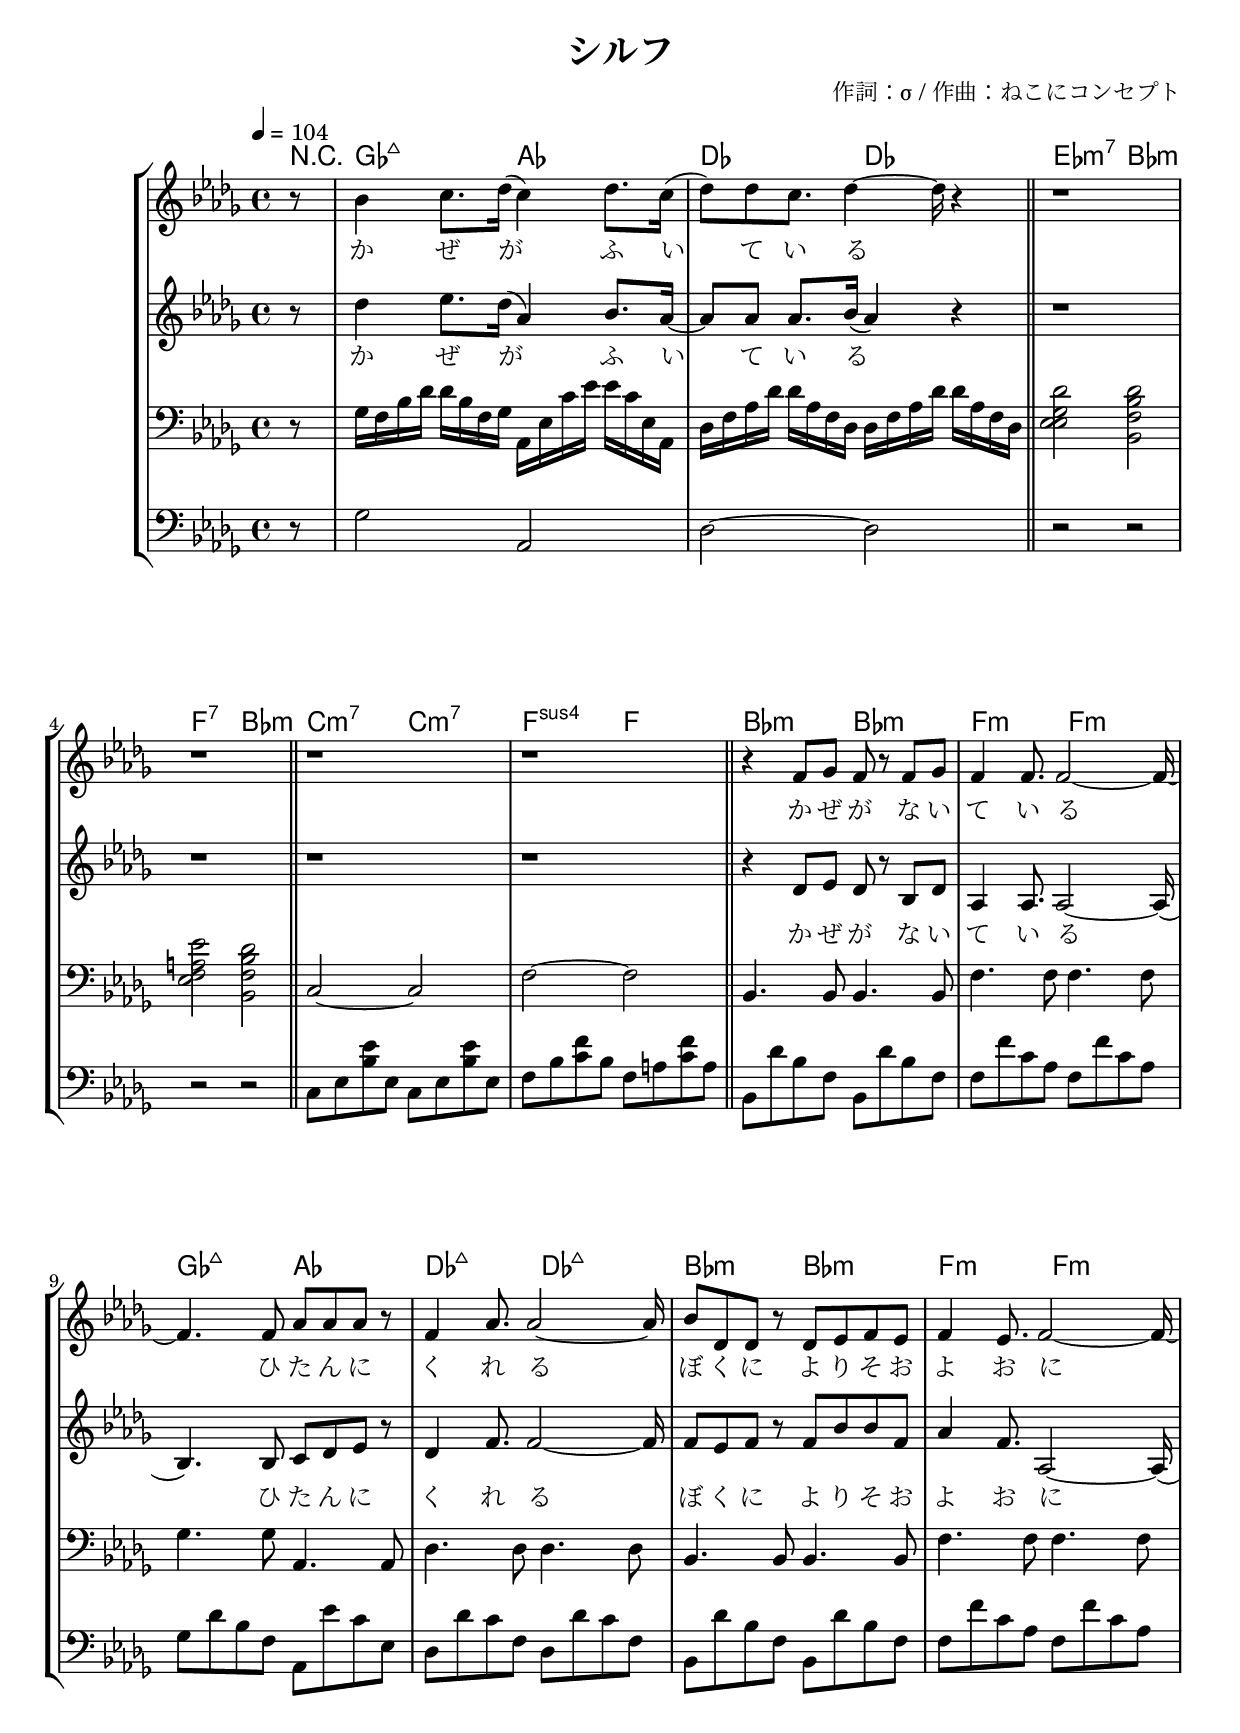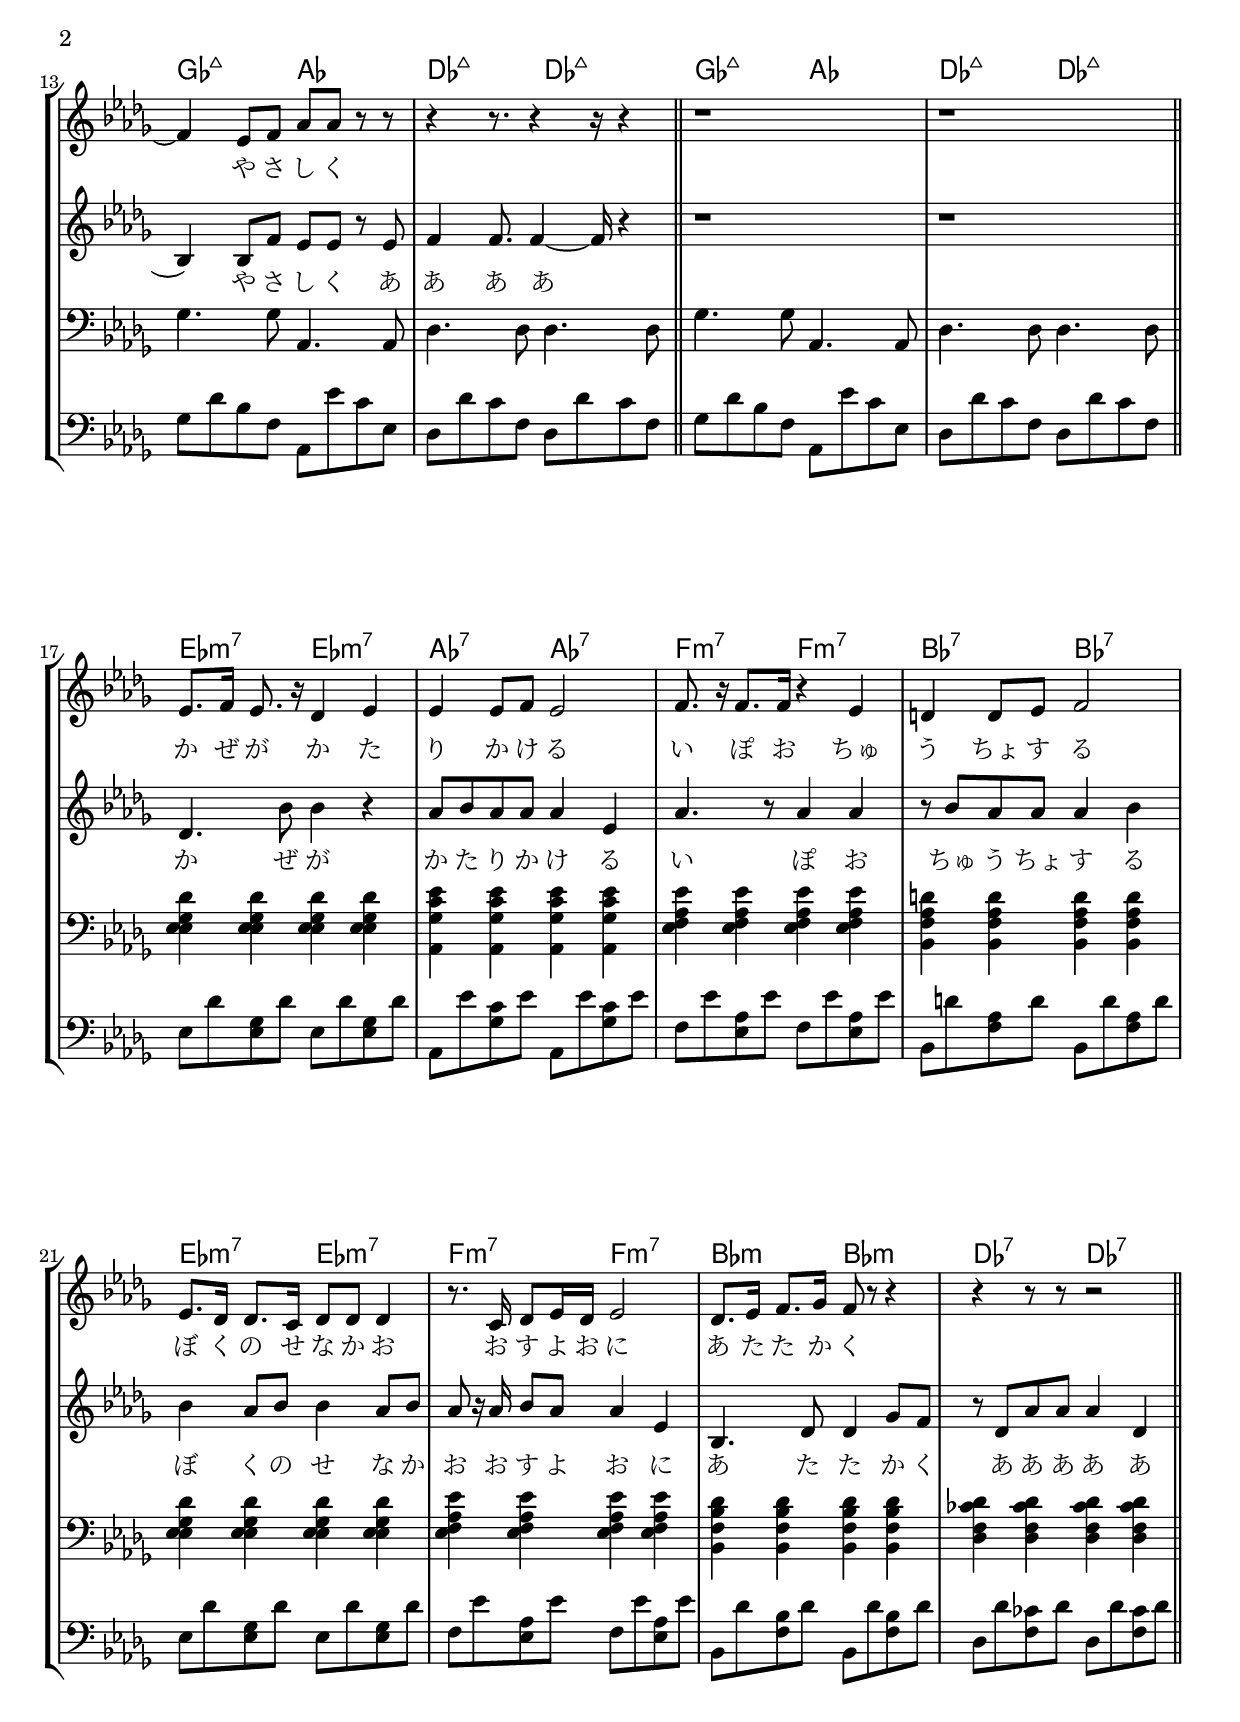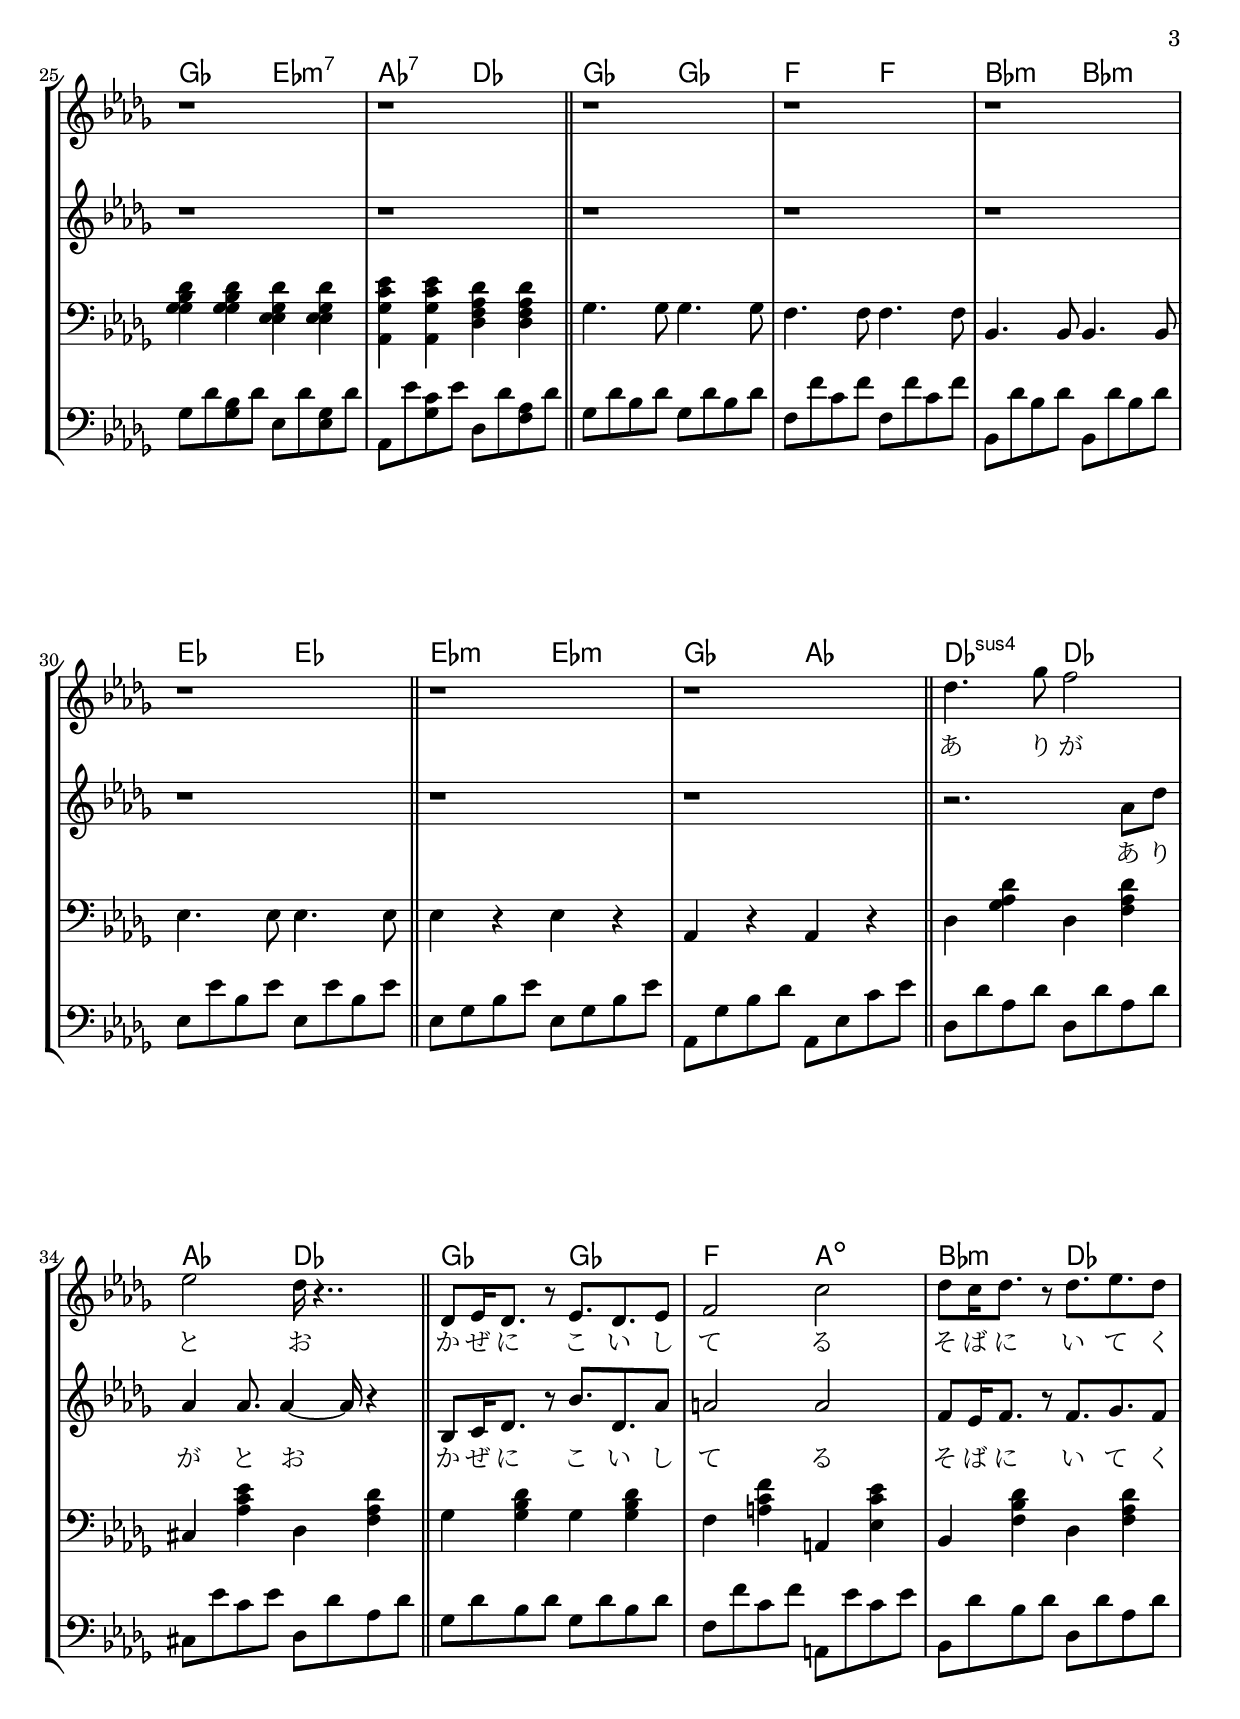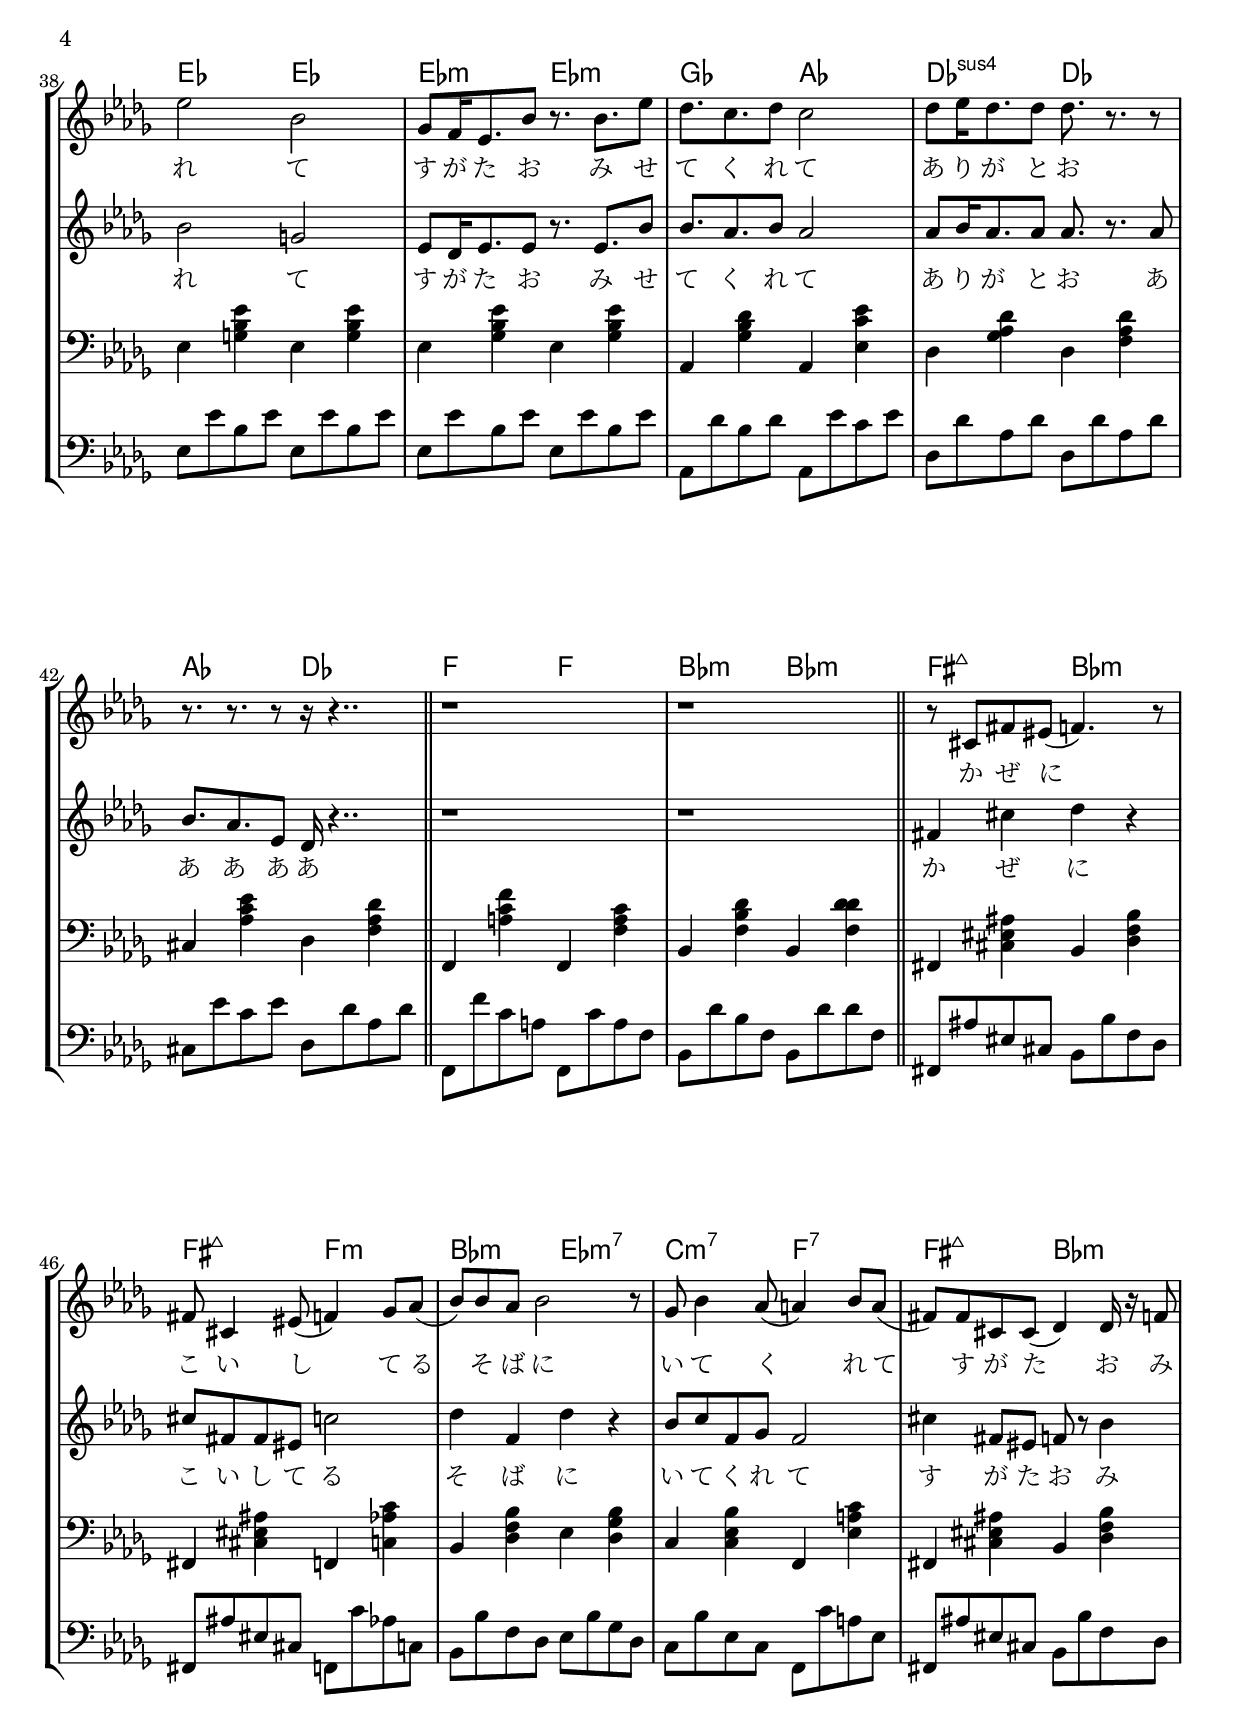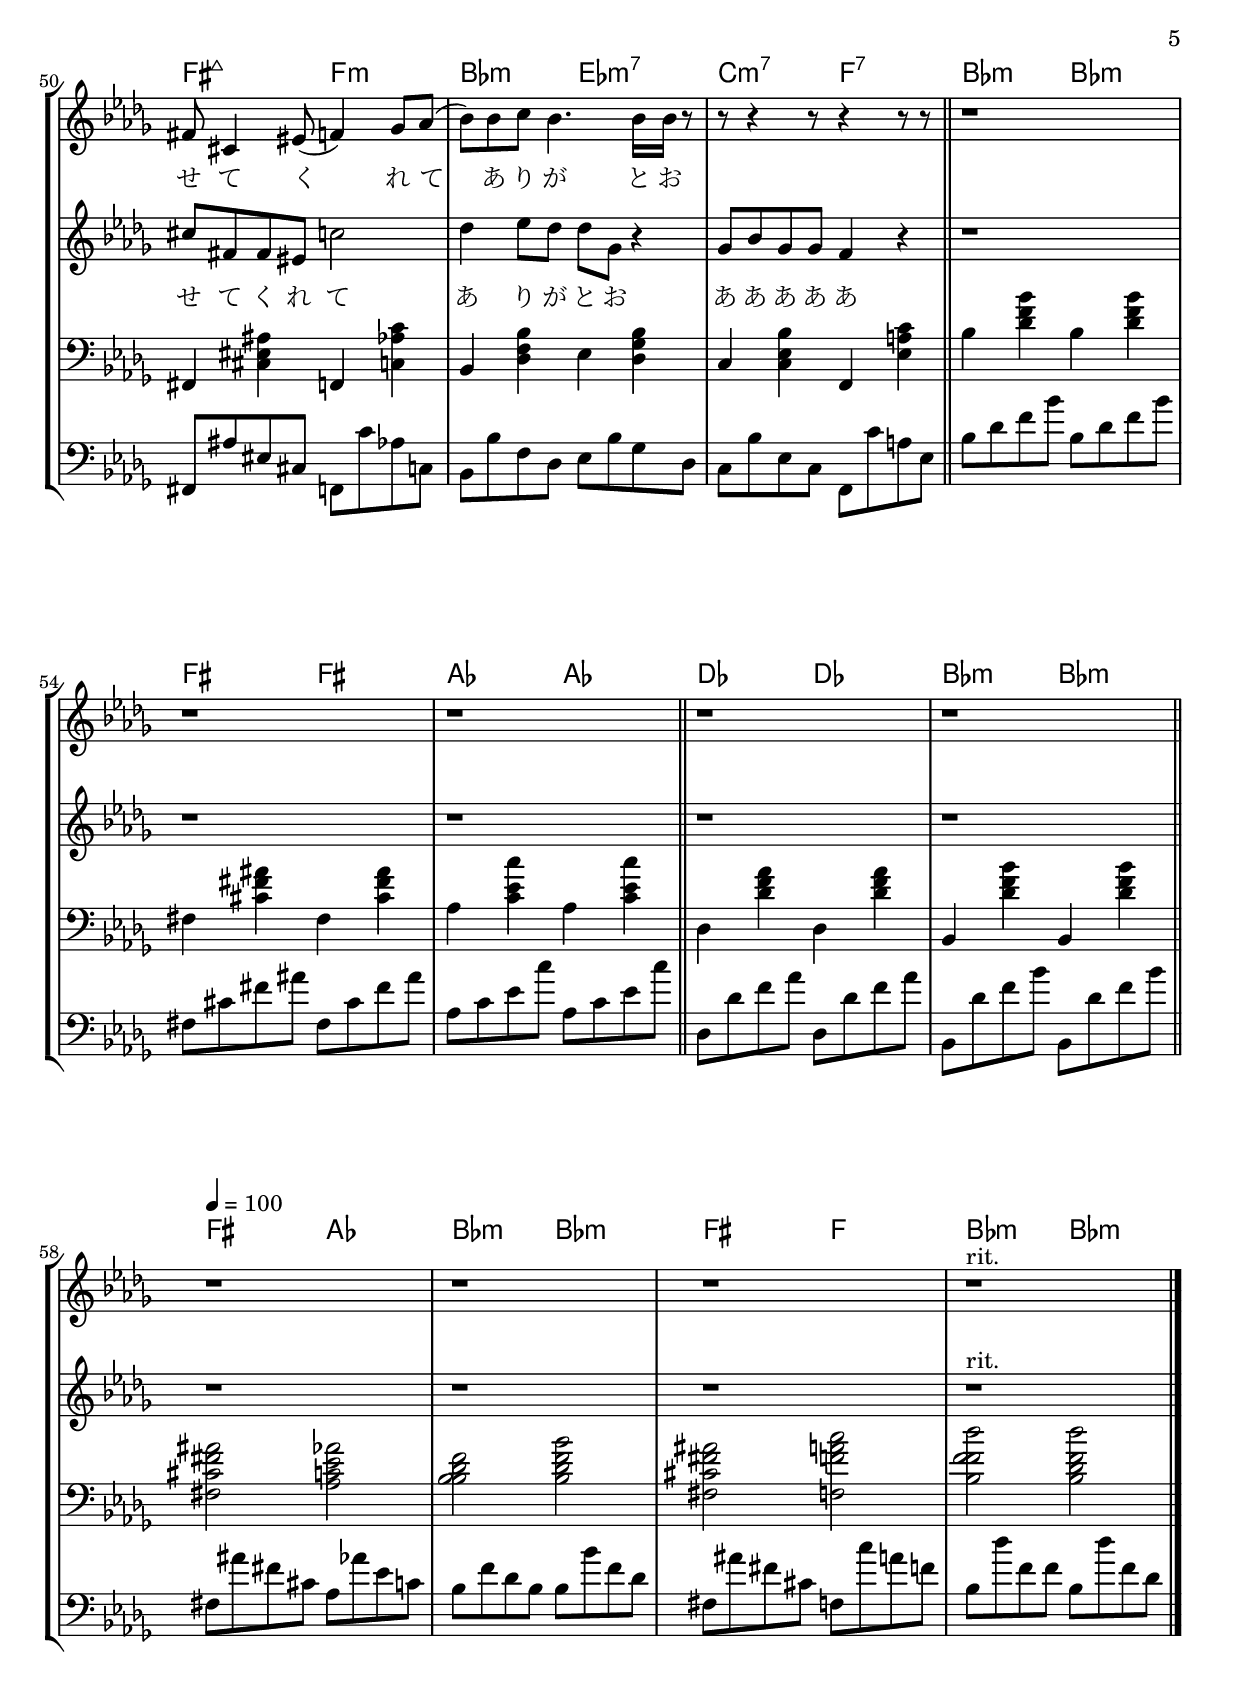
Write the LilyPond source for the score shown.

\version "2.12.1"

\header {
	title = \markup {シルフ}
	composer = \markup \center-column {"作詞：σ / 作曲：ねこにコンセプト"}
}

harmony = \chordmode {
		r8ges2:maj7 as des des 

	es:min7 bes:m f:7 bes:m 

	c:min7 c:min7 f:sus4 f 

	bes:m bes:m f:m f:m ges:maj7 as des:maj7 des:maj7 bes:m bes:m f:m f:m ges:maj7 as des:maj7 des:maj7 

	ges:maj7 as des:maj7 des:maj7 

	es:min7 es:min7 as:7 as:7 f:min7 f:min7 bes:7 bes:7 es:min7 es:min7 f:min7 f:min7 bes:m bes:m des:7 des:7 

	ges es:min7 as:7 des 

	ges ges f f bes:m bes:m es es 

	es:m es:m ges as 

	des:sus4 des as des 

	ges ges f a:dim bes:m des es es es:m es:m ges as des:sus4 des as des 

	f f bes:m bes:m 

	fis:maj7 bes:m fis:maj7 f:m bes:m es:min7 c:m7 f:7 fis:maj7 bes:m fis:maj7 f:m bes:m es:min7 c:m7 f:7 

	bes:m bes:m fis fis as as 

	des des bes:m bes:m 

	fis as bes:m bes:m fis f bes:m bes:m 
}

melody = {
	\set Staff.midiInstrument = #"French horn"
	\partial 8*1
		\key des \major
	\tempo 4 = 104
r8  bes'4  c''8.  des''16  (c''4)  des''8.  c''16 
	(des''8)  des''8  c''8.  des''4~des''16  	r4 	r1 | r1   
	r1 | r1   
	\set Staff.midiInstrument = #"mmi0.45"
	r4 f'8  ges'8  f'8  r8  f'8  ges'8 
	f'4  f'8.  f'2~f'16~ 
	f'4.  f'8  as'8  as'8  as'8  r8 
	f'4  as'8.  as'2~as'16 
	bes'8  des'8  des'8  r8  des'8  es'8  f'8  es'8 
	f'4  es'8.  f'2~f'16~ 
	f'4  es'8  f'8  as'8  as'8  r8  r8 
	r4  r8.  r4 r16  	r4 	r1 | r1   
	\set Staff.midiInstrument = #"mmi0.45"
	es'8.  f'16  es'8.  r16  des'4  es'4 
	es'4  es'8  f'8  es'2 
	f'8.  r16  f'8.  f'16  r4  es'4 
	d'4  d'8  es'8  f'2 
	es'8.  des'16  des'8.  c'16  des'8  des'8  des'4 
	r8.  c'16  des'8  es'16  des'16  es'2 
	des'8.  es'16  f'8.  ges'16  f'8  r8  r4 
	r4  r8  r8  r2
	r1 | r1   
	r1 | r1 | r1 | r1   
	r1 | r1   
	\set Staff.midiInstrument = #"Pad 4 (choir)"
	 des''4.  ges''8  f''2 
	es''2  des''16  	r4.. 	\set Staff.midiInstrument = #"mmi0.45"
	des'8  es'16  des'8.  r8  es'8.  des'8.  es'8 
	f'2  c''2 
	des''8  c''16  des''8.  r8  des''8.  es''8.  des''8 
	es''2  bes'2 
	ges'8  f'16  es'8.  bes'8  r8.  bes'8.  es''8 
	des''8.  c''8.  des''8  c''2 
	des''8  es''16  des''8.  des''8  des''8.  r8.  r8 
	r8.  r8.  r8  r16  	r4.. 	r1 | r1   
	\set Staff.midiInstrument = #"Pad 7 (halo)"
	r8 cis'8  fis'8  eis'8  (f'4.)  r8 
	fis'8  cis'4  eis'8  (f'4)  ges'8  as'8 
	(bes'8)  bes'8  as'8  bes'2  r8 
	ges'8  bes'4  as'8  (a'4)  bes'8  a'8 
	(fis'8)  fis'8  cis'8  cis'8  (des'4)  des'16  r16  f'8 
	fis'8  cis'4  eis'8  (f'4)  ges'8  as'8 
	(bes'8)  bes'8  c''8  bes'4.  bes'16  bes'16  r8 
	r8  r4  r8  r4  r8  r8
	r1 | r1 | r1   
	r1 | r1   
	\tempo 4 = 100
	r1 | r1 | r1 | r1^"rit." \bar "|."
}

words = \lyricmode {
	か  ぜ  が  ふ  い  て  い  る  
	
	
	か  ぜ  が  な  い  て  い  る  ひ  た  ん  に  く  れ  る  ぼ  く  に  よ  り  そ  お  よ  お  に  や  さ  し  く  
	
	か  ぜ  が  か  た  り  か  け  る  い  ぽ  お  ちゅ  う  ちょ  す  る  ぼ  く  の  せ  な  か  お  お  す  よ  お  に  あ  た  た  か  く  
	
	
	
	あ  り  が  と  お  
	か  ぜ  に  こ  い  し  て  る  そ  ば  に  い  て  く  れ  て  す  が  た  お  み  せ  て  く  れ  て  あ  り  が  と  お  
	
	か  ぜ  に  こ  い  し  て  る  そ  ば  に  い  て  く  れ  て  す  が  た  お  み  せ  て  く  れ  て  あ  り  が  と  お  
	
	
	
}

secondmelody = {
	\set Staff.midiInstrument = #"Flute"
	\partial 8*1
		\key des \major
	\tempo 4 = 104
r8  des''4  es''8.  des''16  (as'4)  bes'8.  as'16~ 
	as'8  as'8  as'8.  bes'16  (as'4)  	r4 	r1 | r1   
	r1 | r1   
	\set Staff.midiInstrument = #"String Ensemble 1"
	r4 des'8  es'8  des'8  r8  bes8  des'8 
	as4  as8.  as2~as16 
	(bes4.)  bes8  c'8  des'8  es'8  r8 
	des'4  f'8.  f'2~f'16 
	f'8  es'8  f'8  r8  f'8  bes'8  bes'8  f'8 
	as'4  f'8.  as2~as16 
	(bes4)  bes8  f'8  es'8  es'8  r8  es'8 
	f'4  f'8.  f'4~f'16  	r4 	r1 | r1   
	\set Staff.midiInstrument = #"FX 8 (sci-fi)"
	des'4.  bes'8  bes'4  r4 
	as'8  bes'8  as'8  as'8  as'4  es'4 
	as'4.  r8  as'4  as'4 
	r8  bes'8  as'8  as'8  as'4  bes'4 
	bes'4  as'8  bes'8  bes'4  as'8  bes'8 
	as'8  r16  as'16  bes'8  as'8  as'4  es'4 
	bes4.  des'8  des'4  ges'8  f'8 
	r8  des'8  as'8  as'8  as'4  des'4
	r1 | r1   
	r1 | r1 | r1 | r1   
	r1 | r1   
	\set Staff.midiInstrument = #"Pad 4 (choir)"
	r2. as'8  des''8 
	as'4  as'8.  as'4~as'16  	r4 	\set Staff.midiInstrument = #"Pad 1 (new age)"
	bes8  c'16  des'8.  r8  bes'8.  des'8.  as'8 
	a'2  a'2 
	f'8  es'16  f'8.  r8  f'8.  ges'8.  f'8 
	bes'2  g'2 
	es'8  des'16  es'8.  es'8  r8.  es'8.  bes'8 
	bes'8.  as'8.  bes'8  as'2 
	as'8  bes'16  as'8.  as'8  as'8.  r8.  as'8 
	bes'8.  as'8.  es'8  des'16  	r4.. 	r1 | r1   
	\set Staff.midiInstrument = #"Lead 6 (voice)"
	 fis'4  cis''4  des''4  r4 
	cis''8  fis'8  fis'8  eis'8  c''2 
	des''4  f'4  des''4  r4 
	bes'8  c''8  f'8  ges'8  f'2 
	cis''4  fis'8  eis'8  f'8  r8  bes'4 
	cis''8  fis'8  fis'8  eis'8  c''2 
	des''4  es''8  des''8  des''8  ges'8  r4 
	ges'8  bes'8  ges'8  ges'8  f'4  	r4 	r1 | r1 | r1   
	r1 | r1   
	\tempo 4 = 100
	r1 | r1 | r1 | r1^"rit." \bar "|."
}

secondwords = \lyricmode {
	か  ぜ  が  ふ  い  て  い  る  
	
	
	か  ぜ  が  な  い  て  い  る  ひ  た  ん  に  く  れ  る  ぼ  く  に  よ  り  そ  お  よ  お  に  や  さ  し  く  あ  あ  あ  あ  
	
	か  ぜ  が  か  た  り  か  け  る  い  ぽ  お  ちゅ  う  ちょ  す  る  ぼ  く  の  せ  な  か  お  お  す  よ  お  に  あ  た  た  か  く  あ  あ  あ  あ  あ  
	
	
	
	あ  り  が  と  お  
	か  ぜ  に  こ  い  し  て  る  そ  ば  に  い  て  く  れ  て  す  が  た  お  み  せ  て  く  れ  て  あ  り  が  と  お  あ  あ  あ  あ  あ  
	
	か  ぜ  に  こ  い  し  て  る  そ  ば  に  い  て  く  れ  て  す  が  た  お  み  せ  て  く  れ  て  あ  り  が  と  お  あ  あ  あ  あ  あ  
	
	
	
}

tempochange = {
	\tempo 4 = 104
	r1 | r1 \bar "||"
	\tempo 4 = 104
	r1 | r1 \bar "||"
	\tempo 4 = 104
	r1 | r1 \bar "||"
	\tempo 4 = 104
	r1 | r1 | r1 | r1 | r1 | r1 | r1 | r1 \bar "||"
	\tempo 4 = 104
	r1 | r1 \bar "||"
	\tempo 4 = 104
	r1 | r1 | r1 | r1 | r1 | r1 | r1 | r1 \bar "||"
	\tempo 4 = 104
	r1 | r1 \bar "||"
	\tempo 4 = 104
	r1 | r1 | r1 | r1 \bar "||"
	\tempo 4 = 104
	r1 | r1 \bar "||"
	\tempo 4 = 104
	r1 | r1 \bar "||"
	\tempo 4 = 104
	r1 | r1 | r1 | r1 | r1 | r1 | r1 | r1 \bar "||"
	\tempo 4 = 104
	r1 | r1 \bar "||"
	\tempo 4 = 104
	r1 | r1 | r1 | r1 | r1 | r1 | r1 | r1 \bar "||"
	\tempo 4 = 104
	r1 | r1 | r1 \bar "||"
	\tempo 4 = 104
	r1 | r1 \bar "||"
	\tempo 4 = 100
	r1 | r1 | r1 | \tempo 4 = 75 r2 \tempo 4 = 66 r2 \bar "|."
}

mainacc = {
	\clef bass
	\set Staff.midiInstrument = #"FX 2 (soundtrack)"
	\key des \major
	\tempo 4 = 104
	\partial 8*1
	r8	ges16 f bes des' des' bes f ges
	as,16 es c' es' es' c' es as,
	des16 f as des' des' as f des
	des16 f as des' des' as f des
	\bar "||"

	\set Staff.midiInstrument = #"Acoustic Guitar (steel)"
	<es es ges des'>2
	<bes, f bes des'>2
	<f es a es'>2
	<bes, f bes des'>2
	\bar "||"

	\set Staff.midiInstrument = #"Synth Voice"
	c2
	~c2
	f2
	~f2
	\bar "||"

	\set Staff.midiInstrument = #"Acoustic Guitar (steel)"
	bes,4.bes,8
	bes,4.bes,8
	f4.f8
	f4.f8
	ges4.ges8
	as,4.as,8
	des4.des8
	des4.des8
	bes,4.bes,8
	bes,4.bes,8
	f4.f8
	f4.f8
	ges4.ges8
	as,4.as,8
	des4.des8
	des4.des8
	\bar "||"

	\set Staff.midiInstrument = #"Acoustic Guitar (steel)"
	ges4.ges8
	as,4.as,8
	des4.des8
	des4.des8
	\bar "||"

	\set Staff.midiInstrument = #"Acoustic Guitar (steel)"
	<es es ges des'>4 <es es ges des'>4
	<es es ges des'>4 <es es ges des'>4
	<as, ges c' es'>4 <as, ges c' es'>4
	<as, ges c' es'>4 <as, ges c' es'>4
	<f es as es'>4 <f es as es'>4
	<f es as es'>4 <f es as es'>4
	<bes, f as d'>4 <bes, f as d'>4
	<bes, f as d'>4 <bes, f as d'>4
	<es es ges des'>4 <es es ges des'>4
	<es es ges des'>4 <es es ges des'>4
	<f es as es'>4 <f es as es'>4
	<f es as es'>4 <f es as es'>4
	<bes, f bes des'>4 <bes, f bes des'>4
	<bes, f bes des'>4 <bes, f bes des'>4
	<des f ces' des'>4 <des f ces' des'>4
	<des f ces' des'>4 <des f ces' des'>4
	\bar "||"

	\set Staff.midiInstrument = #"Acoustic Guitar (steel)"
	<ges ges bes des'>4 <ges ges bes des'>4
	<es es ges des'>4 <es es ges des'>4
	<as, ges c' es'>4 <as, ges c' es'>4
	<des f as des'>4 <des f as des'>4
	\bar "||"

	\set Staff.midiInstrument = #"Acoustic Guitar (steel)"
	ges4.ges8
	ges4.ges8
	f4.f8
	f4.f8
	bes,4.bes,8
	bes,4.bes,8
	es4.es8
	es4.es8
	\bar "||"

	\set Staff.midiInstrument = #"Acoustic Guitar (steel)"
	es4 r4
	es4 r4
	as,4 r4
	as,4 r4
	\bar "||"

	\set Staff.midiInstrument = #"Acoustic Guitar (steel)"
	des4 <ges as des'>4
	des4 <f as des'>4
	cis4 <as c' es'>4
	des4 <f as des'>4
	\bar "||"

	\set Staff.midiInstrument = #"Acoustic Guitar (steel)"
	ges4 <ges bes des'>4
	ges4 <ges bes des'>4
	f4 <a c' f'>4
	a,4 <es c' es'>4
	bes,4 <f bes des'>4
	des4 <f as des'>4
	es4 <g bes es'>4
	es4 <g bes es'>4
	es4 <ges bes es'>4
	es4 <ges bes es'>4
	as,4 <ges bes des'>4
	as,4 <es c' es'>4
	des4 <ges as des'>4
	des4 <f as des'>4
	cis4 <as c' es'>4
	des4 <f as des'>4
	\bar "||"

	\set Staff.midiInstrument = #"Acoustic Guitar (steel)"
	f,4 <a c' f'>4
	f,4 <f a c'>4
	bes,4 <f bes des'>4
	bes,4 <f des' des'>4
	\bar "||"

	\set Staff.midiInstrument = #"Electric Piano 1"
	fis,4 <cis eis ais>4
	bes,4 <des f bes>4
	fis,4 <cis eis ais>4
	f,4 <c as c'>4
	bes,4 <des f bes>4
	es4 <des ges bes>4
	c4 <c es bes>4
	f,4 <es a c'>4
	fis,4 <cis eis ais>4
	bes,4 <des f bes>4
	fis,4 <cis eis ais>4
	f,4 <c as c'>4
	bes,4 <des f bes>4
	es4 <des ges bes>4
	c4 <c es bes>4
	f,4 <es a c'>4
	\bar "||"

	\set Staff.midiInstrument = #"Acoustic Guitar (steel)"
	bes4 <des' f' bes'>4
	bes4 <des' f' bes'>4
	fis4 <cis' fis' ais'>4
	fis4 <cis' fis' ais'>4
	as4 <c' es' c''>4
	as4 <c' es' c''>4
	\bar "||"

	\set Staff.midiInstrument = #"Acoustic grand"
	des4 <des' f' as'>4
	des4 <des' f' as'>4
	bes,4 <des' f' bes'>4
	bes,4 <des' f' bes'>4
	\bar "||"

	\set Staff.midiInstrument = #"Synthstrings 2"
	\tempo 4 = 100
	<fis cis' fis' ais'>2
	<as c' es' as'>2
	<bes bes des' f'>2
	<bes des' f' bes'>2
	<fis cis' fis' ais'>2
	<f f' a' c''>2
	<bes f' f' des''>2
	<bes des' f' des''>2
	\bar "|."
}

subacc = {
	\clef bass
	\set Staff.midiInstrument = #"Blown Bottle"
	\key des \major
	\tempo 4 = 104
	\partial 8*1
	r8	ges2
	~as,2
	des2
	~des2
	\bar "||"

	\set Staff.midiInstrument = #"Acoustic grand"
	r2
	r2
	r2
	r2
	\bar "||"

	\set Staff.midiInstrument = #"Acoustic Guitar (steel)"
	c8 es <bes es'> es
	c8 es <bes es'> es
	f8 bes <c' f'> bes
	f8 a <c' f'> a
	\bar "||"

	\set Staff.midiInstrument = #"Electric Bass (finger)"
	bes,8 des' bes f
	bes,8 des' bes f
	f8 f' c' as
	f8 f' c' as
	ges8 des' bes f
	as,8 es' c' es
	des8 des' c' f
	des8 des' c' f
	bes,8 des' bes f
	bes,8 des' bes f
	f8 f' c' as
	f8 f' c' as
	ges8 des' bes f
	as,8 es' c' es
	des8 des' c' f
	des8 des' c' f
	\bar "||"

	\set Staff.midiInstrument = #"Electric Bass (finger)"
	ges8 des' bes f
	as,8 es' c' es
	des8 des' c' f
	des8 des' c' f
	\bar "||"

	\set Staff.midiInstrument = #"Rock Organ"
	es8 des' <es ges> des'
	es8 des' <es ges> des'
	as,8 es' <ges c'> es'
	as,8 es' <ges c'> es'
	f8 es' <es as> es'
	f8 es' <es as> es'
	bes,8 d' <f as> d'
	bes,8 d' <f as> d'
	es8 des' <es ges> des'
	es8 des' <es ges> des'
	f8 es' <es as> es'
	f8 es' <es as> es'
	bes,8 des' <f bes> des'
	bes,8 des' <f bes> des'
	des8 des' <f ces'> des'
	des8 des' <f ces'> des'
	\bar "||"

	\set Staff.midiInstrument = #"Rock Organ"
	ges8 des' <ges bes> des'
	es8 des' <es ges> des'
	as,8 es' <ges c'> es'
	des8 des' <f as> des'
	\bar "||"

	\set Staff.midiInstrument = #"Lead 6 (voice)"
	ges8 des' bes des'
	ges8 des' bes des'
	f8 f' c' f'
	f8 f' c' f'
	bes,8 des' bes des'
	bes,8 des' bes des'
	es8 es' bes es'
	es8 es' bes es'
	\bar "||"

	\set Staff.midiInstrument = #"Acoustic Bass"
	es8 ges8 bes8 es'8
	es8 ges8 bes8 es'8
	as,8 ges8 bes8 des'8
	as,8 es8 c'8 es'8
	\bar "||"

	\set Staff.midiInstrument = #"Synth Bass 2"
	des8 des' as des'
	des8 des' as des'
	cis8 es' c' es'
	des8 des' as des'
	\bar "||"

	\set Staff.midiInstrument = #"Synth Bass 2"
	ges8 des' bes des'
	ges8 des' bes des'
	f8 f' c' f'
	a,8 es' c' es'
	bes,8 des' bes des'
	des8 des' as des'
	es8 es' bes es'
	es8 es' bes es'
	es8 es' bes es'
	es8 es' bes es'
	as,8 des' bes des'
	as,8 es' c' es'
	des8 des' as des'
	des8 des' as des'
	cis8 es' c' es'
	des8 des' as des'
	\bar "||"

	\set Staff.midiInstrument = #"Acoustic Bass"
	f,8 f' c' a
	f,8 c' a f
	bes,8 des' bes f
	bes,8 des' des' f
	\bar "||"

	\set Staff.midiInstrument = #"Tinkle Bell"
	fis,8 ais eis cis
	bes,8 bes f des
	fis,8 ais eis cis
	f,8 c' as c
	bes,8 bes f des
	es8 bes ges des
	c8 bes es c
	f,8 c' a es
	fis,8 ais eis cis
	bes,8 bes f des
	fis,8 ais eis cis
	f,8 c' as c
	bes,8 bes f des
	es8 bes ges des
	c8 bes es c
	f,8 c' a es
	\bar "||"

	\set Staff.midiInstrument = #"Synth Bass 2"
	bes8 des'8 f'8 bes'8
	bes8 des'8 f'8 bes'8
	fis8 cis'8 fis'8 ais'8
	fis8 cis'8 fis'8 ais'8
	as8 c'8 es'8 c''8
	as8 c'8 es'8 c''8
	\bar "||"

	\set Staff.midiInstrument = #"Flute"
	des8 des'8 f'8 as'8
	des8 des'8 f'8 as'8
	bes,8 des'8 f'8 bes'8
	bes,8 des'8 f'8 bes'8
	\bar "||"

	\set Staff.midiInstrument = #"Pad 7 (halo)"
	\tempo 4 = 100
	fis8 ais' fis' cis'
	as8 as' es' c'
	bes8 f' des' bes
	bes8 bes' f' des'
	fis8 ais' fis' cis'
	f8 c'' a' f'
	bes8 des'' f' f'
	bes8 des'' f' des'
	\bar "|."
}

percA = {
	\drummode {
	\partial 8*1
	r8	r1 |r1 \bar "||"
	r1 |r1 \bar "||"
	r1  |r2 r8 hho4 hho8  \bar "||"
	r1  |r2. hho4  |r1  |r2. hho4  |r1  |r2. hho4  |r1  |r2. hho4  \bar "||"
	r1  |r2. hho4  \bar "||"
	cymr4 cymr4 cymr4 cymr4  |cymr4 cymr8 cymr16 cymr16 cymr4 cymr4  |cymr4 cymr4 cymr4 cymr4  |cymr4 cymr2.  |cymr4 cymr4 cymr4 cymr4  |cymr4 cymr8 cymr16 cymr16 cymr4 cymr4  |cymr4 cymr4 cymr4 cymr4  |cymr4 cymr2.  \bar "||"
	r4 sn2 sn8. sn16  |r8 sn8 sn4 sn8 sn8 sn16 sn8 sn16  \bar "||"
	r1 |r1 |r1 |r1 \bar "||"
	r1 |r1 \bar "||"
	r1  |r2 r8 hho4 hho8  \bar "||"
	r8 cymr16 cymr16 cymr8 cymr16 cymr16 cymr8 cymr16 cymr16 cymr8 cymr8  |cymr8 cymr16 cymr16 cymr8 cymr16 cymr16 cymr8 cymr16 cymr16 cymr8 cymr8  |cymr8 cymr16 cymr16 cymr8 cymr16 cymr16 cymr8 cymr16 cymr16 cymr8 cymr16 cymr16  |cymr8 cymr16 cymr16 cymr8 cymr16 cymr16 cymr8 cymr16 cymr16 cymr8 cymr8  |r8 cymr16 cymr16 cymr8 cymr16 cymr16 cymr8 cymr16 cymr16 cymr8 cymr8  |cymr8 cymr16 cymr16 cymr8 cymr16 cymr16 cymr8 cymr16 cymr16 cymr8 cymr8  |cymr8 cymr16 cymr16 cymr8 cymr16 cymr16 cymr8 cymr16 cymr16 cymr8 cymr16 cymr16  |cymr8 cymr16 cymr16 cymr8 cymr16 cymr16 cymr8 cymr16 cymr16 cymr8 cymr8  \bar "||"
	r1  |r2. hho4  \bar "||"
	r1  |r1  |r1  |r1  |r1  |r1  |r1  |r2 r8 hho4 hho8  \bar "||"
	hh4 hh8 hh2 r8  |\times 16/32{ hh2 hh8. hh8. hh4. hh2. } |\times 16/32{ hh2 hh8. hh1 r4 r16 } \bar "||"
	r1 |r1 \bar "||"
	cymr4 cymr4 cymr4 cymr4  |cymr4 cymr8 cymr16 cymr16 cymr4 cymr4  |cymr4 cymr4 cymr4 cymr4  |cymr4 cymr2.  \bar "|."
	}
}

percB = {
	\drummode {
	\partial 8*1
	r8	r1 |r1 \bar "||"
	r1 |r1 \bar "||"
	r4. hhp2 hhp8  |hhp4 hhp4 hhp4 hhp4  \bar "||"
	r16 hhp16 hhp8 hhp16 hhp8 hhp2 r16  |r16 hhp16 hhp8 hhp16 hhp8 hhp2 r16  |r16 hhp16 hhp8 hhp16 hhp8 hhp2 r16  |r16 hhp16 hhp8 hhp16 hhp8 hhp2 r16  |r16 hhp16 hhp8 hhp16 hhp8 hhp2 r16  |r16 hhp16 hhp8 hhp16 hhp8 hhp2 r16  |r16 hhp16 hhp8 hhp16 hhp8 hhp2 r16  |r16 hhp16 hhp8 hhp16 hhp8 hhp2 hhp16  \bar "||"
	r16 hhp16 hhp8 hhp16 hhp8 hhp2 r16  |r16 hhp16 hhp8 hhp16 hhp8 hhp2 hhp16  \bar "||"
	r2 sn2  |r2 sn2  |r2 sn2  |r8 sn8 sn2.  |r2 sn2  |r2 sn2  |r2 sn2  |r8 sn8 sn2.  \bar "||"
	r4. r16 tommh8 tommh4. r16  |r1  \bar "||"
	r1 |r1 |r1 |r1 \bar "||"
	r1 |r1 \bar "||"
	r4. hhp2 hhp8  |hhp4 hhp4 hhp4 hhp4  \bar "||"
	r4 sn2 sn4  |r4 sn8 sn4. sn4  |r4 sn2 sn4  |r4 sn8 sn4. sn4  |r4 sn2 sn4  |r4 sn8 sn4. sn4  |r4 sn2 sn4  |r4 sn2 sn8 sn16 sn16  \bar "||"
	r16 hhp16 hhp8 hhp16 hhp8 hhp2 r16  |r16 hhp16 hhp8 hhp16 hhp8 hhp2 hhp16  \bar "||"
	r4. hhp2 hhp8  |r4. hhp2 hhp8  |r4. hhp2 hhp8  |r4. hhp2 hhp8  |r4. hhp2 hhp8  |r4. hhp2 hhp8  |r4. hhp2 hhp8  |hhp4 hhp4 hhp4 hhp4  \bar "||"
	r16 hhp8 hhp8 hhp2 r8.  |\times 16/32{ r8 hhp4 hhp4 hhp8 hhp2 r8 hhp2 r8 } |\times 16/32{ r8 hhp4 hhp4 hhp8 hhp1 r4 } \bar "||"
	r1 |r1 \bar "||"
	r2 sn2  |r2 sn2  |r2 sn2  |r8 sn8 sn2.  \bar "|."
	}
}

percC = {
	\drummode {
	\partial 8*1
	r8	r1 |r1 \bar "||"
	r1 |r1 \bar "||"
	hh4 hh4 hh4 hh4  |r4. hh2 r8  \bar "||"
	hh8. hh8. hh2 r8  |hh8. hh8. hh2 hh8  |hh8. hh8. hh2 r8  |hh8. hh8. hh2 hh8  |hh8. hh8. hh2 r8  |hh8. hh8. hh2 hh8  |hh8. hh8. hh2 r8  |hh8. hh8. hh4 hh4 hh8  \bar "||"
	hh8. hh8. hh2 r8  |hh8. hh8. hh4 hh4 hh8  \bar "||"
	bd2. r8 bd8  |bd2. r8 bd8  |bd2. r8 bd8  |bd4. bd8 bd4. bd8  |bd2. r8 bd8  |bd2. r8 bd8  |bd2. r8 bd8  |bd2 r8 bd4.  \bar "||"
	r8 toml8 toml8 toml8 toml8 toml8 toml8 toml8  |toml8 toml8 toml8 toml8 toml8 toml8 toml8 toml8  \bar "||"
	r1 |r1 |r1 |r1 \bar "||"
	r1 |r1 \bar "||"
	hh4 hh4 hh4 hh4  |r4. hh2 r8  \bar "||"
	bd8. bd16 bd8. bd16 bd8. bd16 bd8. bd16  |bd8. bd16 bd8. bd16 bd8. bd16 bd4  |bd8. bd16 bd8. bd16 bd8. bd16 bd8. bd16  |bd8. bd16 bd8. bd16 bd8. bd16 bd4  |bd8. bd16 bd8. bd16 bd8. bd16 bd8. bd16  |bd8. bd16 bd8. bd16 bd8. bd16 bd4  |bd8. bd16 bd8. bd16 bd8. bd16 bd8. bd16  |bd8. bd16 bd8. bd16 bd8. bd16 bd8. bd16  \bar "||"
	hh8. hh8. hh2 r8  |hh8. hh8. hh4 hh4 hh8  \bar "||"
	hh4 hh4 hh4 hh4  |hh4 hh4 hh4 hh4  |hh4 hh4 hh4 hh4  |hh4 hh4 hh4 hh4  |hh4 hh4 hh4 hh4  |hh4 hh4 hh4 hh4  |hh4 hh4 hh4 hh4  |r4. hh2 r8  \bar "||"
	r1  |\times 16/32{ r1 r2 hho2 } |r1  \bar "||"
	r1 |r1 \bar "||"
	bd2. r8 bd8  |bd2. r8 bd8  |bd2. r8 bd8  |bd2 r8 bd4.  \bar "|."
	}
}

percD = {
	\drummode {
	\partial 8*1
	r8	r1 |r1 \bar "||"
	r1 |r1 \bar "||"
	bd2. r8 bd8  |bd8. bd4. r16 bd4 bd8  \bar "||"
	r2 ss2  |r2 ss2  |r2 ss2  |r2 ss2  |r2 ss2  |r2 ss2  |r2 ss2  |r2 ss2  \bar "||"
	r2 ss2  |r2 ss2  \bar "||"
	r1 |r1 |r1 |r2 r8 tommh8 tommh4  |r1 |r1 |r1 |r8. tommh8. tommh2 r8  \bar "||"
	r1  |r4. r16 tomfh2 r16  \bar "||"
	r1 |r1 |r1 |r1 \bar "||"
	r1 |r1 \bar "||"
	bd2. r8 bd8  |bd8. bd4. r16 bd4 bd8  \bar "||"
	r1  |r2 r16 tommh4. r16  |r1  |r2 r16 tommh4. r16  |r1  |r2 r16 tommh4. r16  |r1  |r4. tommh2 r8  \bar "||"
	r2 ss2  |r2 ss2  \bar "||"
	bd2. r8 bd8  |bd8. bd8. bd2 bd8  |bd2. r8 bd8  |bd8. bd8. bd2 bd8  |bd2. r8 bd8  |bd8. bd8. bd2 bd8  |bd2. r8 bd8  |bd8. bd4. r16 bd4 bd8  \bar "||"
	bd8. bd8. bd2 bd8  |\times 16/32{ bd4. bd4. bd2 bd2 bd4 } |\times 16/32{ bd4. bd4. bd8 bd2 r8 bd2 } \bar "||"
	r1 |r1 \bar "||"
	r1 |r1 |r1 |r8. tommh8. tommh2 r8  \bar "|."
	}
}

percE = {
	\drummode {
	\partial 8*1
	r8	r1 |r1 \bar "||"
	r1 |r1 \bar "||"
	r1 | r1 \bar "||"
	bd2 r8 bd4 bd8  |bd4. bd4 bd4 bd8  |bd2 r8 bd4 bd8  |bd4. bd4 bd4 bd8  |bd2 r8 bd4 bd8  |bd4. bd4 bd4 bd8  |bd2 r8 bd4 bd8  |bd4. bd4 bd4.  \bar "||"
	bd2 r8 bd4 bd8  |bd4. bd4 bd4.  \bar "||"
	r1 |r1 |r1 |r2. r8 toml8  |r1 |r1 |r1 |r2. toml8 toml8  \bar "||"
	bd4. r16 bd8. bd4.  |bd4. bd8 bd4 r16 bd8.  \bar "||"
	r1 |r1 |r1 |r1 \bar "||"
	r1 |r1 \bar "||"
	r1 | r1 \bar "||"
	r1  |r2. r8 toml8  |r1  |r2. r8 toml8  |r1  |r2. r8 toml8  |r1  |r2 r16 toml4. r16  \bar "||"
	bd2 r8 bd4 bd8  |bd4. bd4 bd4.  \bar "||"
	r1 | r1 | r1 | r1 | r1 | r1 | r1 | r1 \bar "||"
	r2 ss2  |\times 16/32{ r1 ss1 } |r2 ss2  \bar "||"
	r1 |r1 \bar "||"
	r1 |r1 |r1 |r2. toml8 toml8  \bar "|."
	}
}

percF = {
	\drummode {
	\partial 8*1
	r8	r1 | r1 \bar "||"
	r1 | r1 \bar "||"
	r1 | r1 \bar "||"
	r1 | r1 | r1 | r1 | r1 | r1 | r1 | r1 \bar "||"
	r1 | r1 \bar "||"
	r1 |r1 |r1 |r1 |r1 |r1 |r1 |hho1  \bar "||"
	cymc1  |r1 \bar "||"
	r1 | r1 | r1 | r1 \bar "||"
	r1 | r1 \bar "||"
	r1 | r1 \bar "||"
	cymc1  |r1 |r1 |r1 |cymc1  |r1 |r1 |r1 \bar "||"
	r1 | r1 \bar "||"
	r1 | r1 | r1 | r1 | r1 | r1 | r1 | r1 \bar "||"
	r1 |r1 |\times 16/32{ r1 sn4 sn8 sn2 r8 } \bar "||"
	r1 | r1 \bar "||"
	r1 |r1 |r1 |hho1  \bar "|."
	}
}

percG = {
	\drummode {
	\partial 8*1
	r8	r1 | r1 \bar "||"
	r1 | r1 \bar "||"
	r1 | r1 \bar "||"
	r1 | r1 | r1 | r1 | r1 | r1 | r1 | r1 \bar "||"
	r1 | r1 \bar "||"
	r1 | r1 | r1 | r1 | r1 | r1 | r1 | r1 \bar "||"
	r1 | r1 \bar "||"
	r1 | r1 | r1 | r1 \bar "||"
	r1 | r1 \bar "||"
	r1 | r1 \bar "||"
	r1 | r1 | r1 | r1 | r1 | r1 | r1 | r1 \bar "||"
	r1 | r1 \bar "||"
	r1 | r1 | r1 | r1 | r1 | r1 | r1 | r1 \bar "||"
	r1 |r1 |r1 \bar "||"
	r1 | r1 \bar "||"
	r1 | r1 | r1 | r1 \bar "|."
	}
}

percH = {
	\drummode {
	\partial 8*1
	r8	r1 | r1 \bar "||"
	r1 | r1 \bar "||"
	r1 | r1 \bar "||"
	r1 | r1 | r1 | r1 | r1 | r1 | r1 | r1 \bar "||"
	r1 | r1 \bar "||"
	r1 | r1 | r1 | r1 | r1 | r1 | r1 | r1 \bar "||"
	r1 | r1 \bar "||"
	r1 | r1 | r1 | r1 \bar "||"
	r1 | r1 \bar "||"
	r1 | r1 \bar "||"
	r1 | r1 | r1 | r1 | r1 | r1 | r1 | r1 \bar "||"
	r1 | r1 \bar "||"
	r1 | r1 | r1 | r1 | r1 | r1 | r1 | r1 \bar "||"
	r1 |r1 |\times 16/32{ r1 r2 r8 tommh4. } \bar "||"
	r1 | r1 \bar "||"
	r1 | r1 | r1 | r1 \bar "|."
	}
}

percI = {
	\drummode {
	\partial 8*1
	r8	r1 | r1 \bar "||"
	r1 | r1 \bar "||"
	r1 | r1 \bar "||"
	r1 | r1 | r1 | r1 | r1 | r1 | r1 | r1 \bar "||"
	r1 | r1 \bar "||"
	r1 | r1 | r1 | r1 | r1 | r1 | r1 | r1 \bar "||"
	r1 | r1 \bar "||"
	r1 | r1 | r1 | r1 \bar "||"
	r1 | r1 \bar "||"
	r1 | r1 \bar "||"
	r1 | r1 | r1 | r1 | r1 | r1 | r1 | r1 \bar "||"
	r1 | r1 \bar "||"
	r1 | r1 | r1 | r1 | r1 | r1 | r1 | r1 \bar "||"
	r1 |r1 |\times 16/32{ r1 r2. tomfh4 } \bar "||"
	r1 | r1 \bar "||"
	r1 | r1 | r1 | r1 \bar "|."
	}
}

\score {
	<<
		\new StaffGroup <<
			\new ChordNames {\harmony}
			\new Voice = "melody" {\melody}
			\new Lyrics \lyricsto "melody" \words
			\new Voice = "secondmelody" {\secondmelody}
			\new Lyrics \lyricsto "secondmelody" \secondwords
			\new Staff = "mainacc" {\mainacc}
			\new Staff = "subacc" {\subacc}
		>>
	>>
	\layout { }
}
